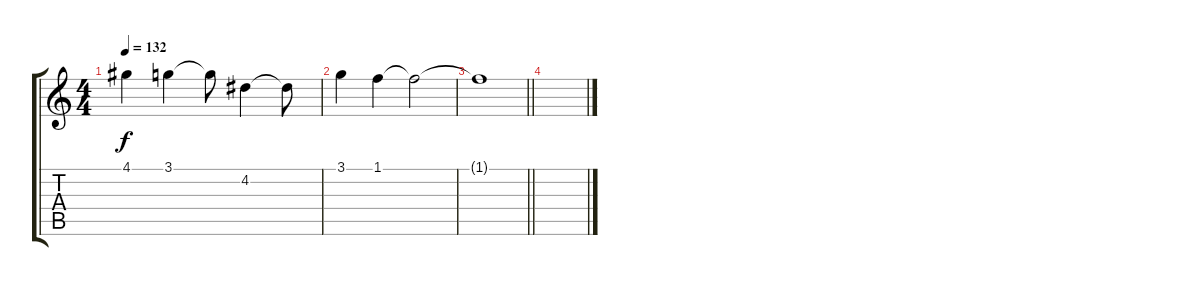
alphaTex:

\track "" {instrument distortionguitar}
\staff {score tabs}
\tuning (E4 B3 G3 D3 A2 E2) {hide}
\ts (4 4)
\tempo 132
\clef g2
\ks c
4.1.4{dy f} 3.1.4 3.1{t}.8 4.2.4 4.2{t}.8 |
3.1.4 1.1.4 1.1{t}.2 |
\barLineRight lightlight
1.1{t}.1 |
\section ("" "")
